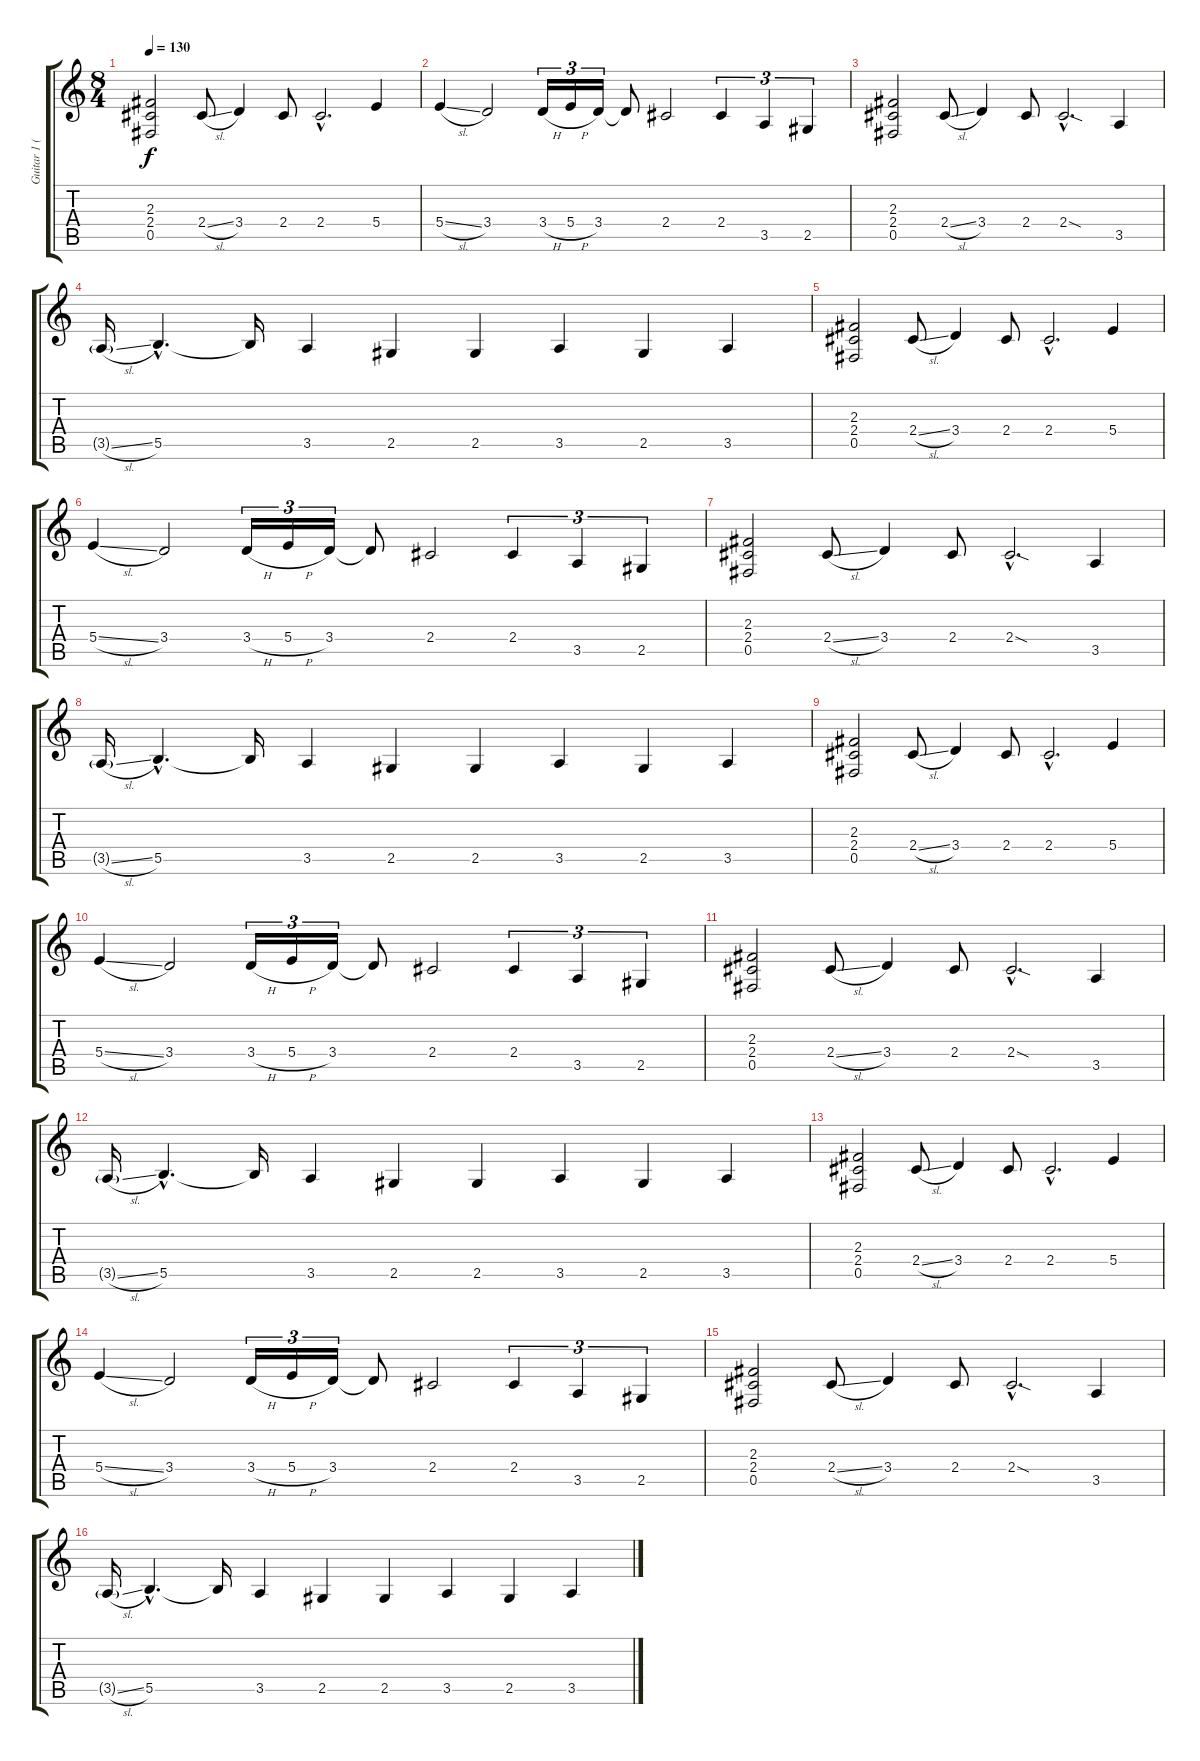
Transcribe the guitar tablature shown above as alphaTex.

\track ("Guitar 1 (Distortion)" "Guitar 1 (") {instrument distortionguitar}
\staff {score tabs}
\tuning (Db4 Ab3 E3 B2 Gb2 Db2) {hide}
\ts (8 4)
\tempo 130
\clef g2
\ks c
(2.3 2.4 0.5).2{dy f} 2.4{sl}.8 3.4.4 2.4.8 2.4{hac}.2{d} 5.4.4 |
5.4{sl}.4 3.4.2 3.4{h}.16{tu (3 2)} 5.4{h}.16{tu (3 2)} 3.4.16{tu (3 2)} 3.4{t}.8 2.4.2 2.4.4{tu (3 2)} 3.5.4{tu (3 2)} 2.5.4{tu (3 2)} |
(2.3 2.4 0.5).2 2.4{sl}.8 3.4.4 2.4.8 2.4{sod hac}.2{d} 3.5.4 |
3.5{sl g}.16 5.5{hac}.4{d} 5.5{t}.16 3.5.4 2.5.4 2.5.4 3.5.4 2.5.4 3.5.4 |
(2.3 2.4 0.5).2 2.4{sl}.8 3.4.4 2.4.8 2.4{hac}.2{d} 5.4.4 |
5.4{sl}.4 3.4.2 3.4{h}.16{tu (3 2)} 5.4{h}.16{tu (3 2)} 3.4.16{tu (3 2)} 3.4{t}.8 2.4.2 2.4.4{tu (3 2)} 3.5.4{tu (3 2)} 2.5.4{tu (3 2)} |
(2.3 2.4 0.5).2 2.4{sl}.8 3.4.4 2.4.8 2.4{sod hac}.2{d} 3.5.4 |
3.5{sl g}.16 5.5{hac}.4{d} 5.5{t}.16 3.5.4 2.5.4 2.5.4 3.5.4 2.5.4 3.5.4 |
(2.3 2.4 0.5).2 2.4{sl}.8 3.4.4 2.4.8 2.4{hac}.2{d} 5.4.4 |
5.4{sl}.4 3.4.2 3.4{h}.16{tu (3 2)} 5.4{h}.16{tu (3 2)} 3.4.16{tu (3 2)} 3.4{t}.8 2.4.2 2.4.4{tu (3 2)} 3.5.4{tu (3 2)} 2.5.4{tu (3 2)} |
(2.3 2.4 0.5).2 2.4{sl}.8 3.4.4 2.4.8 2.4{sod hac}.2{d} 3.5.4 |
3.5{sl g}.16 5.5{hac}.4{d} 5.5{t}.16 3.5.4 2.5.4 2.5.4 3.5.4 2.5.4 3.5.4 |
(2.3 2.4 0.5).2 2.4{sl}.8 3.4.4 2.4.8 2.4{hac}.2{d} 5.4.4 |
5.4{sl}.4 3.4.2 3.4{h}.16{tu (3 2)} 5.4{h}.16{tu (3 2)} 3.4.16{tu (3 2)} 3.4{t}.8 2.4.2 2.4.4{tu (3 2)} 3.5.4{tu (3 2)} 2.5.4{tu (3 2)} |
(2.3 2.4 0.5).2 2.4{sl}.8 3.4.4 2.4.8 2.4{sod hac}.2{d} 3.5.4 |
3.5{sl g}.16 5.5{hac}.4{d} 5.5{t}.16 3.5.4 2.5.4 2.5.4 3.5.4 2.5.4 3.5.4
